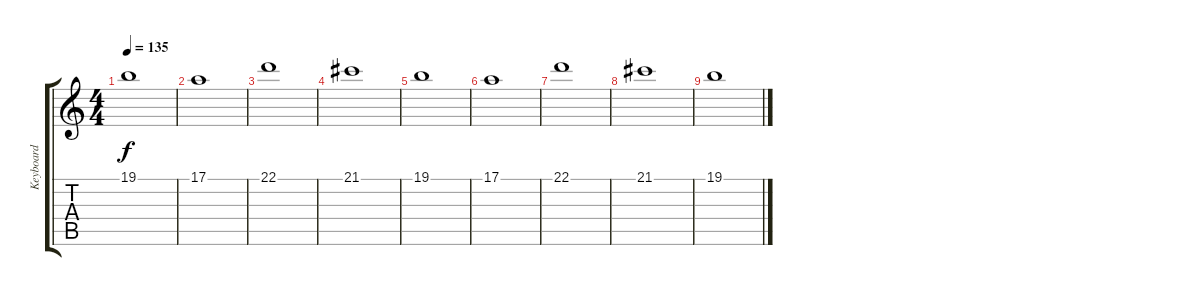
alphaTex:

\track ("Keyboard" "Keyboard") {instrument pad2warm}
\staff {score tabs}
\tuning (E4 B3 G3 D3 A2 E2) {hide}
\ts (4 4)
\tempo 135
\clef g2
\ks c
19.1.1{dy f} |
17.1.1 |
22.1.1 |
21.1.1 |
19.1.1 |
17.1.1 |
22.1.1 |
21.1.1 |
19.1.1
